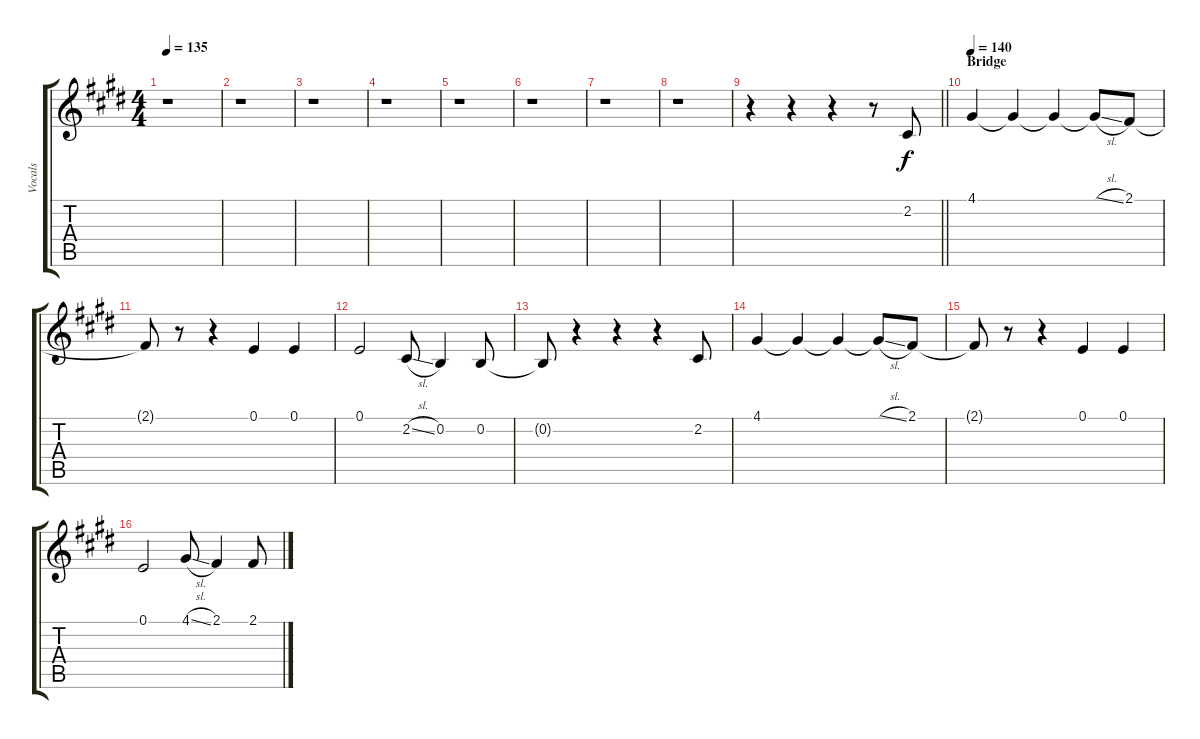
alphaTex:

\track ("Vocals" "Vocals") {instrument altosax}
\staff {score tabs}
\tuning (E4 B3 G3 D3 A2 E2) {hide}
\ts (4 4)
\tempo 135
\clef g2
\ks e
r.1{dy f} |
r.1 |
r.1 |
r.1 |
r.1 |
r.1 |
r.1 |
r.1 |
\barLineRight lightlight
r.4 r.4 r.4 r.8 2.2.8 |
\section ("" "Bridge")
\tempo 140
4.1.4 4.1{t}.4 4.1{t}.4 4.1{sl t}.8 2.1.8 |
2.1{t}.8 r.8 r.4 0.1.4 0.1.4 |
0.1.2 2.2{sl}.8 0.2.4 0.2.8 |
0.2{t}.8 r.4 r.4 r.4 2.2.8 |
4.1.4 4.1{t}.4 4.1{t}.4 4.1{sl t}.8 2.1.8 |
2.1{t}.8 r.8 r.4 0.1.4 0.1.4 |
0.1.2 4.1{sl}.8 2.1.4 2.1.8
